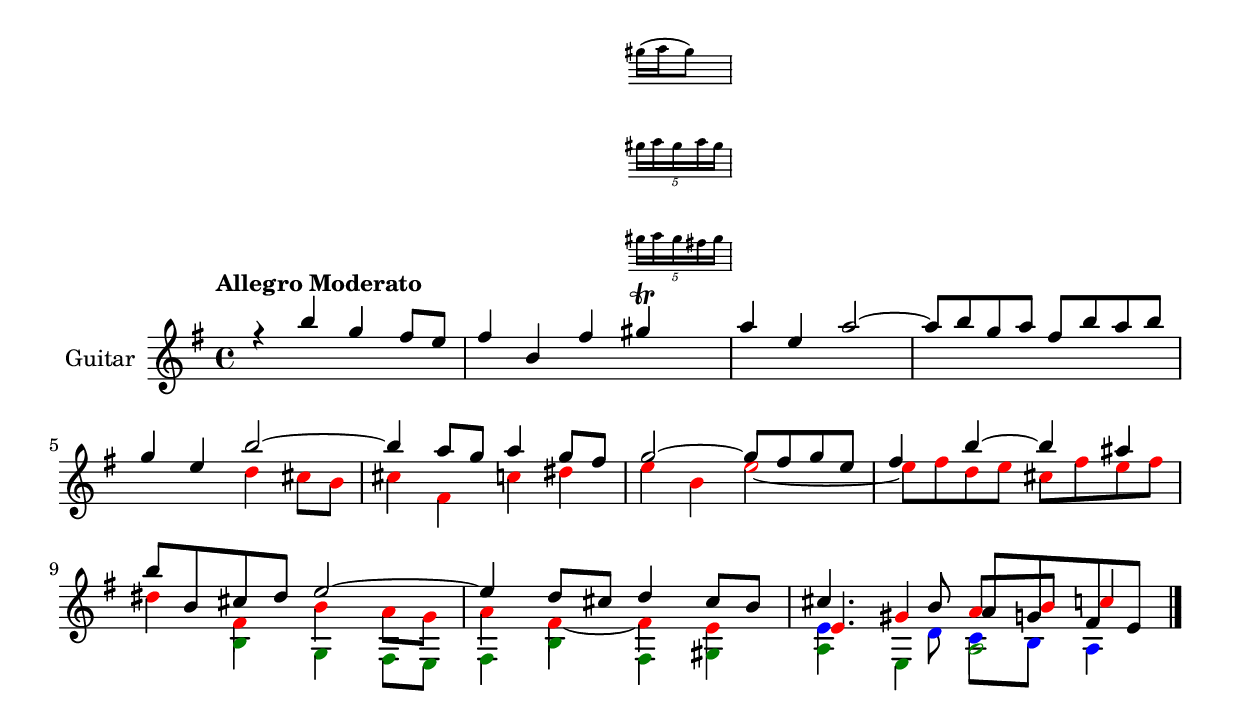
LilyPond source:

\version "2.24.0"
\language "italiano"

violinoA = \relative do'' {
    \voiceOne
    \key mi \minor
    %1
    r4                 si'                  sol                 fad8      mi       |
    %2
    fad4               si,                  fad'
    <<
      sold \trill
      \new Staff \with {
        alignAboveContext = "main"
        \remove Time_signature_engraver
        firstClef = ##f
        \magnifyStaff #2/3
      } { (sold16 la sold8) }
      \new Staff \with {
        alignAboveContext = "main"
        \remove Time_signature_engraver
        firstClef = ##f
        \magnifyStaff #2/3
      } \tuplet 5/4 { sold16 la sold la sold }
      \new Staff \with {
        alignAboveContext = "main"
        \remove Time_signature_engraver
        firstClef = ##f
        \magnifyStaff #2/3
      } \tuplet 5/4 { sold16 la sold fad sold }
    >>                                                                             |
    %3
    la4                mi                   la2~                                   |
    %4
    la8      si        sol        la        fad        si       la        si       |
    \break
    %5
    sol4               mi                   si'2~                                  |
    %6
    si4                la8        sol       la4                 sol8      fad      |
    %7
    sol2~                                   sol8       fad      sol       mi       |
    %8
    fad4               si~                  si                  lad                |
    \break
    %9
    si8      si,       dod        red       mi2~                                   |
    %10
    mi4                re8        dod       re4                 dod8      si       |
    %11
    dod4.                         si8       
    \once \override NoteColumn.force-hshift = #1
    la         sol      fad       mi       |
}

violinoB = \relative do'' {
    \voiceTwo
    \override NoteHead.color = #red
    \key mi \minor
    %1
    s1                                                                             |
    %2
    s1                                                                             |
    %3
    s1                                                                             |
    %4
    s1                                                                             |
    %5
    s2                                      re4                 dod8      si       |
    %6
    dod4               fad,                 do'                 red                |
    %7
    mi                 si                   mi2~                                   |
    %8
    mi8      fad       re         mi        dod        fad      mi        fad      |
    %9
    red4               fad,                 si                  la8       sol      |
    %10
    la4                fad4~                fad                 mi                 |
    %11
    \stemUp
    mi                 sold                 la8
    \once \override NoteColumn.force-hshift = #1
    si       
    \once \override NoteColumn.force-hshift = #1
    do4                |
}

bassi = \relative do' {
    \voiceFour
    \override NoteHead.color = #darkgreen
    \shiftOff
    \key mi \minor
    \stemDown
    %1
    s1                                                                             |
    %2
    s1                                                                             |
    %3
    s1                                                                             |
    %4
    s1                                                                             |
    %5
    s1                                                                             |
    %6
    s1                                                                             |
    %7
    s1                                                                             |
    %8
    s1                                                                             |
    %9
    s4                si                     sol                fad8       mi      |
    %10
    fad4              si                     fad                sold               |
    %11
    la                mi                     la2~                                  |
}

viola = \relative do' {
    \voiceThree
    \override NoteHead.color = #blue
    \shiftOff
    \key mi \minor
    \stemDown
    %1
    s1                                                                             |
    %2
    s1                                                                             |
    %3
    s1                                                                             |
    %4
    s1                                                                             |
    %5
    s1                                                                             |
    %6
    s1                                                                             |
    %7
    s1                                                                             |
    %8
    s1                                                                             |
    %9
    s1                                                                             |
    %10
    s1                                                                             |
    %11
    mi4.                          re8         do         si       la4              |
}

allegro_moderato = {
  <<
  \violinoA
  \new Voice \violinoB
  \new Voice \viola
  \new Voice \bassi
  >>
}

\book {
  \header {
    title = ""
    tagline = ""
  }
  \score {
    <<
      \new Staff = "main" \with {
        instrumentName = "Guitar"
        \consists Merge_rests_engraver
      } \relative {
        \tempo \markup "Allegro Moderato"
        \allegro_moderato
        \bar "|."
      }
    >>
  }
}